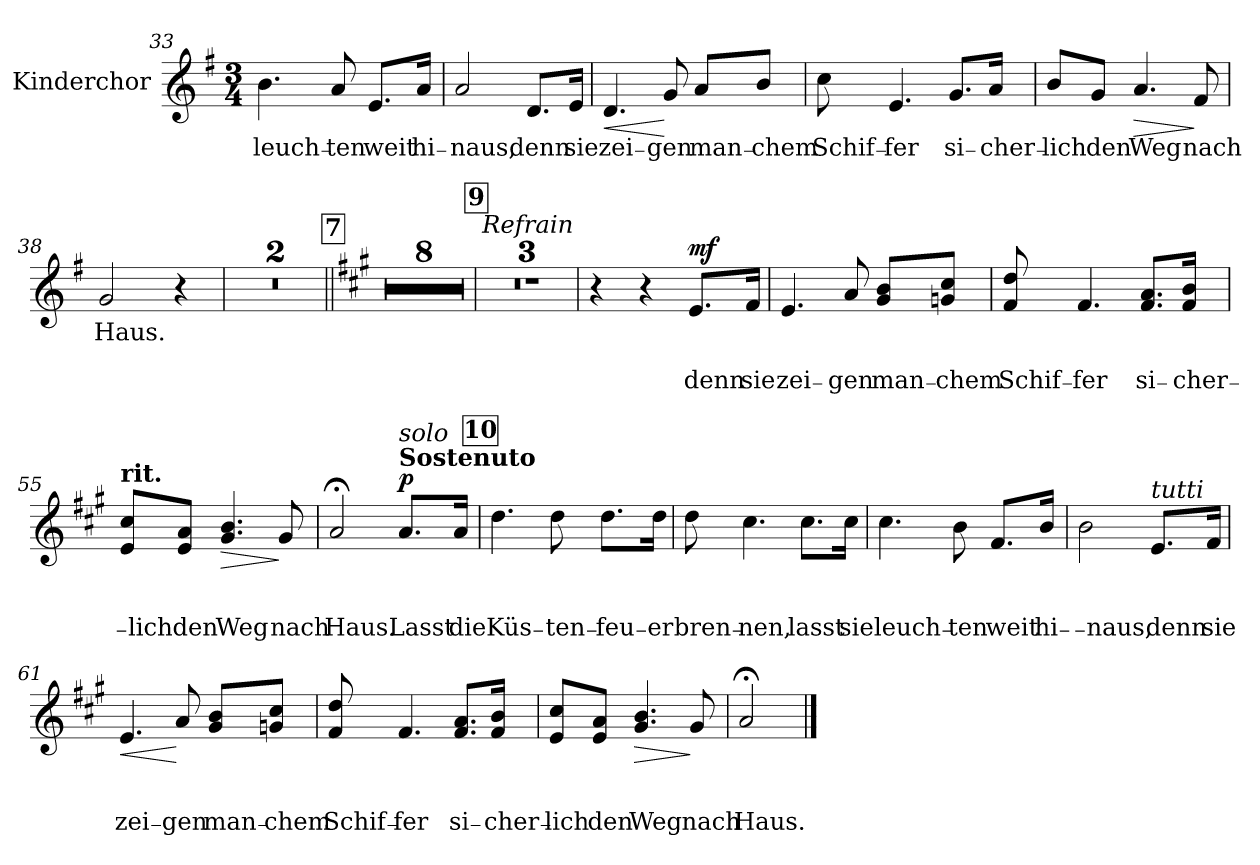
**kern	**text	**text	**text	**dynam
*part1	*part1	*part1	*part1	*part1
*staff1	*staff1	*staff1	*staff1	*staff1
*I"Kinderchor	*	*	*	*
*clefG2	*	*	*	*
*k[f#]	*	*	*	*
*G:	*	*	*	*
*M3/4	*	*	*	*
=33	=33	=33	=33	=33
!	!LO:LY:b	!	!	!
4.b\	leuch₋	.	.	.
!	!LO:LY:b	!	!	!
8a/	ten	.	.	.
!	!LO:LY:b	!	!	!
8.e/L	weit	.	.	.
!	!LO:LY:b	!	!	!
16a/Jk	hi₋	.	.	.
=34	=34	=34	=34	=34
!	!LO:LY:b	!	!	!
2a/	naus,	.	.	.
!	!LO:LY:b	!	!	!
8.d/L	denn	.	.	.
!	!LO:LY:b	!	!	!
16e/Jk	sie	.	.	.
=35	=35	=35	=35	=35
!	!LO:LY:b	!	!	!LO:HP:b
4.d/	zei₋	.	.	<
!	!LO:LY:b	!	!	!
8g/	gen	.	.	[
!	!LO:LY:b	!	!	!
8a/L	man₋	.	.	.
!	!LO:LY:b	!	!	!
8b/J	chem	.	.	.
!!LO:LB:g=z
=36	=36	=36	=36	=36
!	!LO:LY:b	!	!	!
8cc\	Schif₋	.	.	.
!	!LO:LY:b	!	!	!
4.e/	fer	.	.	.
!	!LO:LY:b	!	!	!
8.g/L	si₋	.	.	.
!	!LO:LY:b	!	!	!
16a/Jk	cher₋	.	.	.
=37	=37	=37	=37	=37
!	!LO:LY:b	!	!	!
8b/L	lich	.	.	.
!	!LO:LY:b	!	!	!
8g/J	den	.	.	.
!	!LO:LY:b	!	!	!LO:HP:b
4.a/	Weg	.	.	>
!	!LO:LY:b	!	!	!
8f#/	nach	.	.	]
=38	=38	=38	=38	=38
!	!LO:LY:b	!	!	!
2g/	Haus.	.	.	.
4r	.	.	.	.
=39	=39	=39	=39	=39
2.r	.	.	.	.
=40	=40	=40	=40	=40
2.r	.	.	.	.
!!LO:REH:place=s1:a:B:fs=10.5:t=7
=41||	=41||	=41||	=41||	=41||
*k[f#c#g#]	*	*	*	*
*A:	*	*	*	*
2.r	.	.	.	.
=42	=42	=42	=42	=42
2.r	.	.	.	.
=43	=43	=43	=43	=43
2.r	.	.	.	.
=44	=44	=44	=44	=44
2.r	.	.	.	.
!!LO:LB:g=z
!!LO:REH:place=s1:a:B:fs=10.5:t=8
=45	=45	=45	=45	=45
2.r	.	.	.	.
=46	=46	=46	=46	=46
2.r	.	.	.	.
=47	=47	=47	=47	=47
2.r	.	.	.	.
=48	=48	=48	=48	=48
2.r	.	.	.	.
!!LO:REH:place=s1:a:B:fs=10.5:t=9
=49	=49	=49	=49	=49
!LO:TX:a:i:t=Refrain	!	!	!	!
2.r	.	.	.	.
=50	=50	=50	=50	=50
2.r	.	.	.	.
=51	=51	=51	=51	=51
2.r	.	.	.	.
=52	=52	=52	=52	=52
4r	.	.	.	.
4r	.	.	.	.
!	!	!	!LO:LY:b	!LO:DY:a
8.e/L	.	.	denn	mf
!	!	!	!LO:LY:b	!
16f#/Jk	.	.	sie	.
=53	=53	=53	=53	=53
!	!	!	!LO:LY:b	!
4.e/	.	.	zei₋	.
!	!	!	!LO:LY:b	!
8a/	.	.	gen	.
!	!	!	!LO:LY:b	!
8g#/ 8b/L	.	.	man₋	.
!	!	!	!LO:LY:b	!
8gn/ 8cc#/J	.	.	chem	.
=54	=54	=54	=54	=54
!	!	!	!LO:LY:b	!
8f#/ 8dd/	.	.	Schif₋	.
!	!	!	!LO:LY:b	!
4.f#/	.	.	fer	.
!	!	!	!LO:LY:b	!
8.f#/ 8.a/L	.	.	si₋	.
!	!	!	!LO:LY:b	!
16f#/ 16b/Jk	.	.	cher₋	.
!!LO:LB:g=z
=55	=55	=55	=55	=55
!LO:TX:a:B:t=rit.	!	!	!	!
!	!	!	!LO:LY:b	!
8e/ 8cc#/L	.	.	₋lich	.
!	!	!	!LO:LY:b	!
8e/ 8a/J	.	.	den	.
!	!	!	!LO:LY:b	!LO:HP:b
4.g#/ 4.b/	.	.	Weg	>
!	!	!	!LO:LY:b	!
8g#/	.	.	nach	]
=56	=56	=56	=56	=56
!	!	!	!LO:LY:b	!
2a;</	.	.	Haus.	.
!LO:TX:a:B:t=Sostenuto	!	!	!	!
!LO:TX:a:i:t=solo	!	!	!	!
!	!	!	!LO:LY:b	!LO:DY:a
8.a/L	.	.	Lasst	p
!	!	!	!LO:LY:b	!
16a/Jk	.	.	die	.
!!LO:REH:place=s1:a:B:fs=10.5:t=10
=57	=57	=57	=57	=57
!	!	!	!LO:LY:b	!
4.dd\	.	.	Küs₋	.
!	!	!	!LO:LY:b	!
8dd\	.	.	ten₋	.
!	!	!	!LO:LY:b	!
8.dd\L	.	.	feu₋	.
!	!	!	!LO:LY:b	!
16dd\Jk	.	.	er	.
=58	=58	=58	=58	=58
!	!	!	!LO:LY:b	!
8dd\	.	.	bren₋	.
!	!	!	!LO:LY:b	!
4.cc#\	.	.	nen,	.
!	!	!	!LO:LY:b	!
8.cc#\L	.	.	lasst	.
!	!	!	!LO:LY:b	!
16cc#\Jk	.	.	sie	.
=59	=59	=59	=59	=59
!	!	!	!LO:LY:b	!
4.cc#\	.	.	leuch₋	.
!	!	!	!LO:LY:b	!
8b\	.	.	ten	.
!	!	!	!LO:LY:b	!
8.f#/L	.	.	weit	.
!	!	!	!LO:LY:b	!
16b/Jk	.	.	hi₋	.
!!LO:LB:g=z
=60	=60	=60	=60	=60
!	!	!	!LO:LY:b	!
2b\	.	.	₋naus,	.
!LO:TX:a:i:t=tutti	!	!	!	!
!	!	!	!LO:LY:b	!
8.e/L	.	.	denn	.
!	!	!	!LO:LY:b	!
16f#/Jk	.	.	sie	.
=61	=61	=61	=61	=61
!	!	!	!LO:LY:b	!LO:HP:b
4.e/	.	.	zei₋	<
!	!	!	!LO:LY:b	!
8a/	.	.	gen	[
!	!	!	!LO:LY:b	!
8g#/ 8b/L	.	.	man₋	.
!	!	!	!LO:LY:b	!
8gn/ 8cc#/J	.	.	chem	.
=62	=62	=62	=62	=62
!	!	!	!LO:LY:b	!
8f#/ 8dd/	.	.	Schif₋	.
!	!	!	!LO:LY:b	!
4.f#/	.	.	fer	.
!	!	!	!LO:LY:b	!
8.f#/ 8.a/L	.	.	si₋	.
!	!	!	!LO:LY:b	!
16f#/ 16b/Jk	.	.	cher₋	.
=63	=63	=63	=63	=63
!	!	!	!LO:LY:b	!
8e/ 8cc#/L	.	.	lich	.
!	!	!	!LO:LY:b	!
8e/ 8a/J	.	.	den	.
!	!	!	!LO:LY:b	!LO:HP:b
4.g#/ 4.b/	.	.	Weg	>
!	!	!	!LO:LY:b	!
8g#/	.	.	nach	]
=64	=64	=64	=64	=64
!	!	!	!LO:LY:b	!
2a;/	.	.	Haus.	.
==	==	==	==	==
*-	*-	*-	*-	*-
